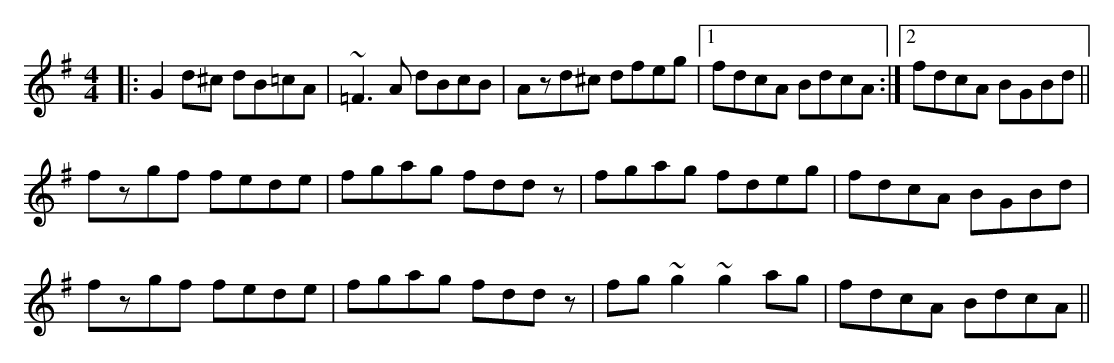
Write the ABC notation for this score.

X:1
M:4/4
K:G
|:G2d^c dB=cA|~=F3A dBcB|Azd^c dfeg|1 fdcA BdcA:|2 fdcA BGBd||
fzgf fede|fgag fddz|fgag fdeg|fdcA BGBd|
fzgf fede|fgag fddz|fg~g2 ~g2ag|fdcA BdcA||
